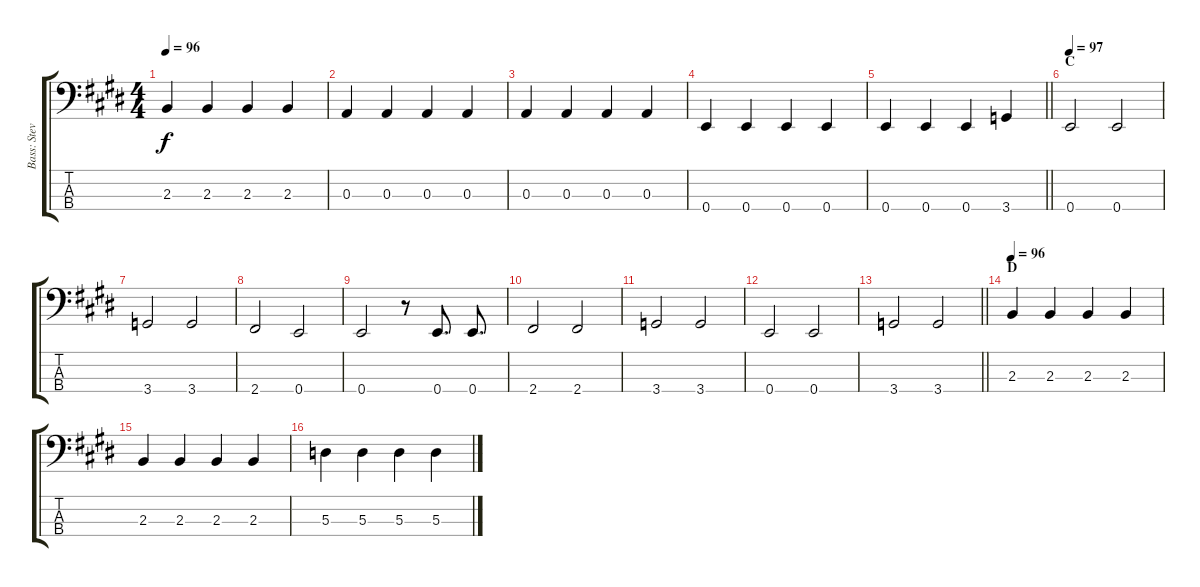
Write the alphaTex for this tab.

\track ("Bass: Steve" "Bass: Stev") {instrument electricbassfinger}
\staff {score tabs}
\tuning (G2 D2 A1 E1) {hide}
\ts (4 4)
\tempo 96
\clef f4
\ks e
2.3.4{dy f} 2.3.4 2.3.4 2.3.4 |
0.3.4 0.3.4 0.3.4 0.3.4 |
0.3.4 0.3.4 0.3.4 0.3.4 |
0.4.4 0.4.4 0.4.4 0.4.4 |
\barLineRight lightlight
0.4.4 0.4.4 0.4.4 3.4.4 |
\section ("" "C")
\tempo 97
0.4.2 0.4.2 |
3.4.2 3.4.2 |
2.4.2 0.4.2 |
0.4.2 r.8 0.4.8{d} 0.4.8{d} |
2.4.2 2.4.2 |
3.4.2 3.4.2 |
0.4.2 0.4.2 |
\barLineRight lightlight
3.4.2 3.4.2 |
\section ("" "D")
\tempo 96
2.3.4 2.3.4 2.3.4 2.3.4 |
2.3.4 2.3.4 2.3.4 2.3.4 |
5.3.4 5.3.4 5.3.4 5.3.4
